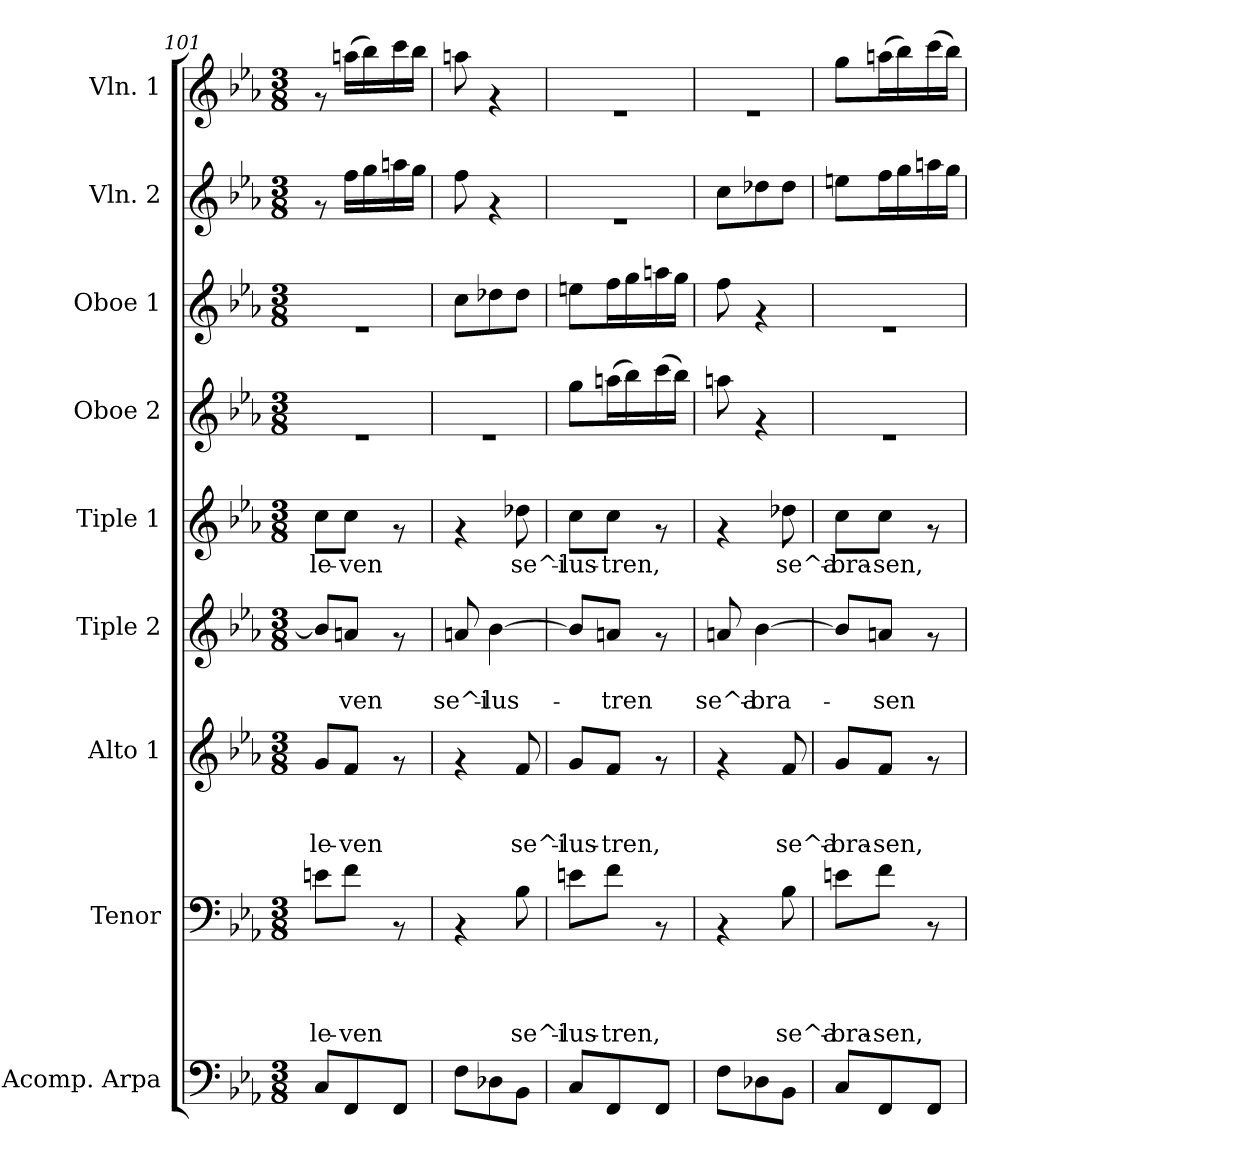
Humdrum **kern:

**kern	**kern	**text	**text	**text	**text	**kern	**text	**text	**text	**kern	**text	**text	**kern	**text	**kern	**kern	**kern	**kern
*part9	*part8	*part8	*part8	*part8	*part8	*part7	*part7	*part7	*part7	*part6	*part6	*part6	*part5	*part5	*part4	*part3	*part2	*part1
*staff9	*staff8	*staff8	*staff8	*staff8	*staff8	*staff7	*staff7	*staff7	*staff7	*staff6	*staff6	*staff6	*staff5	*staff5	*staff4	*staff3	*staff2	*staff1
*I"Acomp. Arpa	*I"Tenor	*	*	*	*	*I"Alto 1	*	*	*	*I"Tiple 2	*	*	*I"Tiple 1	*	*I"Oboe 2	*I"Oboe 1	*I"Vln. 2	*I"Vln. 1
*I'Acomp. Arpa	*I'Tenor	*	*	*	*	*I'Alto 1	*	*	*	*I'Tiple 2	*	*	*I'Tiple 1	*	*I'Oboe 2	*I'Oboe 1	*I'Vln. 2	*I'Vln. 1
*clefF4	*clefF4	*	*	*	*	*clefG2	*	*	*	*clefG2	*	*	*clefG2	*	*clefG2	*clefG2	*clefG2	*clefG2
*k[b-e-a-]	*k[b-e-a-]	*	*	*	*	*k[b-e-a-]	*	*	*	*k[b-e-a-]	*	*	*k[b-e-a-]	*	*k[b-e-a-]	*k[b-e-a-]	*k[b-e-a-]	*k[b-e-a-]
*E-:	*E-:	*	*	*	*	*E-:	*	*	*	*E-:	*	*	*E-:	*	*E-:	*E-:	*E-:	*E-:
*M3/8	*M3/8	*	*	*	*	*M3/8	*	*	*	*M3/8	*	*	*M3/8	*	*M3/8	*M3/8	*M3/8	*M3/8
=101	=101	=101	=101	=101	=101	=101	=101	=101	=101	=101	=101	=101	=101	=101	=101	=101	=101	=101
!	!	!	!	!	!LO:LY:b	!	!	!	!LO:LY:b	!	!	!	!	!LO:LY:b	!	!	!	!
8C/L	8en\L	.	.	.	-le-	8g/L	.	.	-le-	8b-/L]	.	.	8cc\L	-le-	4.re	4.re	8rf	8rf
!	!	!	!	!	!LO:LY:b	!	!	!	!LO:LY:b	!	!	!LO:LY:b	!	!LO:LY:b	!	!	!	!
8FF/	8f\J	.	.	.	-ven	8f/J	.	.	-ven	8an/J	.	-ven	8cc\J	-ven	.	.	16ff\LL	(>16aan\LL
.	.	.	.	.	.	.	.	.	.	.	.	.	.	.	.	.	16gg\	16bb-\)
8FF/J	8rAA	.	.	.	.	8rf	.	.	.	8rf	.	.	8rf	.	.	.	16aan\	16ccc\
.	.	.	.	.	.	.	.	.	.	.	.	.	.	.	.	.	16gg\JJ	16bb-\JJ
=102	=102	=102	=102	=102	=102	=102	=102	=102	=102	=102	=102	=102	=102	=102	=102	=102	=102	=102
!	!	!	!	!	!	!	!	!	!	!	!	!LO:LY:b	!	!	!	!	!	!
8F\L	4rAA	.	.	.	.	4rf	.	.	.	8an/	.	se^i-	4rf	.	4.re	8cc\L	8ff\	8aan\
!	!	!	!	!	!	!	!	!	!	!	!	!LO:LY:b	!	!	!	!	!	!
8D-X\	.	.	.	.	.	.	.	.	.	[>4b-\	.	-lus-	.	.	.	8dd-X\	4rf	4rf
!	!	!	!	!	!LO:LY:b	!	!	!	!LO:LY:b	!	!	!	!	!LO:LY:b	!	!	!	!
8BB-\J	8B-\	.	.	.	se^i-	8f/	.	.	se^i-	.	.	.	8dd-X\	se^i-	.	8dd-\J	.	.
=103	=103	=103	=103	=103	=103	=103	=103	=103	=103	=103	=103	=103	=103	=103	=103	=103	=103	=103
!	!	!	!	!	!LO:LY:b	!	!	!	!LO:LY:b	!	!	!	!	!LO:LY:b	!	!	!	!
8C/L	8en\L	.	.	.	-lus-	8g/L	.	.	-lus-	8b-/L]	.	.	8cc\L	-lus-	8gg\L	8een\L	4.re	4.re
!	!	!	!	!	!LO:LY:b	!	!	!	!LO:LY:b	!	!	!LO:LY:b	!	!LO:LY:b	!	!	!	!
8FF/	8f\J	.	.	.	-tren,	8f/J	.	.	-tren,	8an/J	.	-tren	8cc\J	-tren,	(>16aan\L	16ff\L	.	.
.	.	.	.	.	.	.	.	.	.	.	.	.	.	.	16bb-\)	16gg\	.	.
8FF/J	8rAA	.	.	.	.	8rf	.	.	.	8rf	.	.	8rf	.	(<16ccc\	16aan\	.	.
.	.	.	.	.	.	.	.	.	.	.	.	.	.	.	16bb-\JJ)	16gg\JJ	.	.
!!LO:LB:g=z
=104	=104	=104	=104	=104	=104	=104	=104	=104	=104	=104	=104	=104	=104	=104	=104	=104	=104	=104
!	!	!	!	!	!	!	!	!	!	!	!	!LO:LY:b	!	!	!	!	!	!
8F\L	4rAA	.	.	.	.	4rf	.	.	.	8an/	.	se^a-	4rf	.	8aan\	8ff\	8cc\L	4.re
!	!	!	!	!	!	!	!	!	!	!	!	!LO:LY:b	!	!	!	!	!	!
8D-X\	.	.	.	.	.	.	.	.	.	[>4b-\	.	-bra-	.	.	4rf	4rf	8dd-X\	.
!	!	!	!	!	!LO:LY:b	!	!	!	!LO:LY:b	!	!	!	!	!LO:LY:b	!	!	!	!
8BB-\J	8B-\	.	.	.	se^a-	8f/	.	.	se^a-	.	.	.	8dd-X\	se^a-	.	.	8dd-\J	.
=105	=105	=105	=105	=105	=105	=105	=105	=105	=105	=105	=105	=105	=105	=105	=105	=105	=105	=105
!	!	!	!	!	!LO:LY:b	!	!	!	!LO:LY:b	!	!	!	!	!LO:LY:b	!	!	!	!
8C/L	8en\L	.	.	.	-bra-	8g/L	.	.	-bra-	8b-/L]	.	.	8cc\L	-bra-	4.re	4.re	8een\L	8gg\L
!	!	!	!	!	!LO:LY:b	!	!	!	!LO:LY:b	!	!	!LO:LY:b	!	!LO:LY:b	!	!	!	!
8FF/	8f\J	.	.	.	-sen,	8f/J	.	.	-sen,	8an/J	.	-sen	8cc\J	-sen,	.	.	16ff\L	(>16aan\L
.	.	.	.	.	.	.	.	.	.	.	.	.	.	.	.	.	16gg\	16bb-\)
8FF/J	8rAA	.	.	.	.	8rf	.	.	.	8rf	.	.	8rf	.	.	.	16aan\	(<16ccc\
.	.	.	.	.	.	.	.	.	.	.	.	.	.	.	.	.	16gg\JJ	16bb-\JJ)
=	=	=	=	=	=	=	=	=	=	=	=	=	=	=	=	=	=	=
*-	*-	*-	*-	*-	*-	*-	*-	*-	*-	*-	*-	*-	*-	*-	*-	*-	*-	*-
